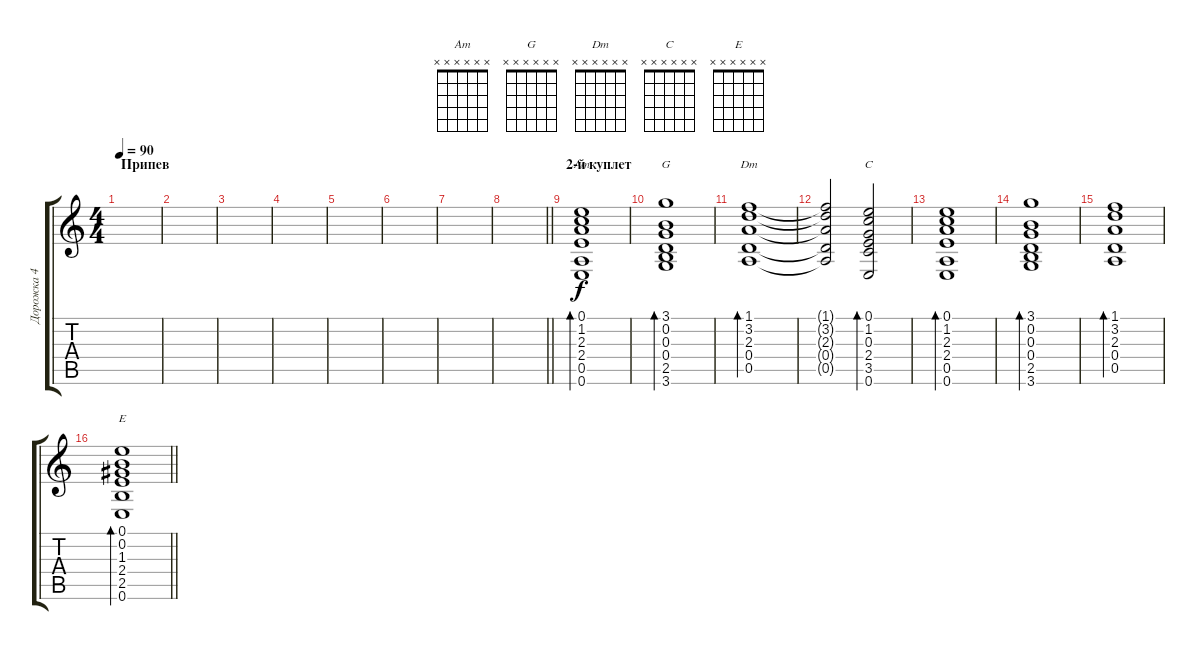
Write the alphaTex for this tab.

\track ("Дорожка 4" "Дорожка 4") {instrument electricguitarclean}
\staff {score tabs}
\tuning (E4 B3 G3 D3 A2 E2) {hide}
\chord ("Am" x x x x x x)
\chord ("G" x x x x x x)
\chord ("Dm" x x x x x x)
\chord ("C" x x x x x x)
\chord ("E" x x x x x x)
\ts (4 4)
\section ("" "Припев")
\tempo 90
\clef g2
\ks c
|
|
|
|
|
|
|
\barLineRight lightlight
|
\section ("" "2-й куплет")
(0.1 1.2 2.3 2.4 0.5 0.6).1{bd 240 ch "Am"} |
(3.1 0.2 0.3 0.4 2.5 3.6).1{bd 240 ch "G"} |
(1.1 3.2 2.3 0.4 0.5).1{bd 240 ch "Dm"} |
(1.1{t} 3.2{t} 2.3{t} 0.4{t} 0.5{t}).2 (0.1 1.2 0.3 2.4 3.5 0.6).2{bd 120 ch "C"} |
(0.1 1.2 2.3 2.4 0.5 0.6).1{bd 240} |
(3.1 0.2 0.3 0.4 2.5 3.6).1{bd 240} |
(1.1 3.2 2.3 0.4 0.5).1{bd 240} |
\barLineRight lightlight
(0.1 0.2 1.3 2.4 2.5 0.6).1{bd 120 ch "E"}
